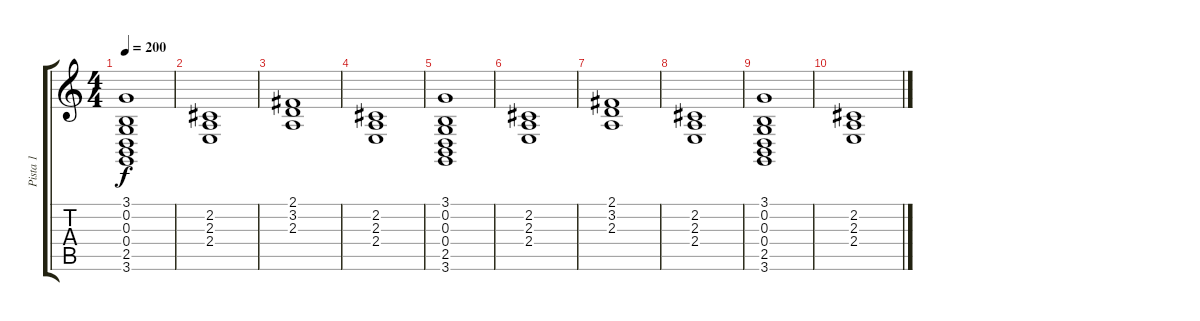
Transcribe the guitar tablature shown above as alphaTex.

\track ("Pista 1" "Pista 1") {instrument brightacousticpiano}
\staff {score tabs}
\tuning (E4 B3 G3 D3 A2 E2) {hide}
\ts (4 4)
\tempo 200
\clef g2
\ks c
(3.1 0.2 0.3 0.4 2.5 3.6).1{dy f} |
(2.2 2.3 2.4).1 |
(2.1 3.2 2.3).1 |
(2.2 2.3 2.4).1 |
(3.1 0.2 0.3 0.4 2.5 3.6).1 |
(2.2 2.3 2.4).1 |
(2.1 3.2 2.3).1 |
(2.2 2.3 2.4).1 |
(3.1 0.2 0.3 0.4 2.5 3.6).1 |
(2.2 2.3 2.4).1
